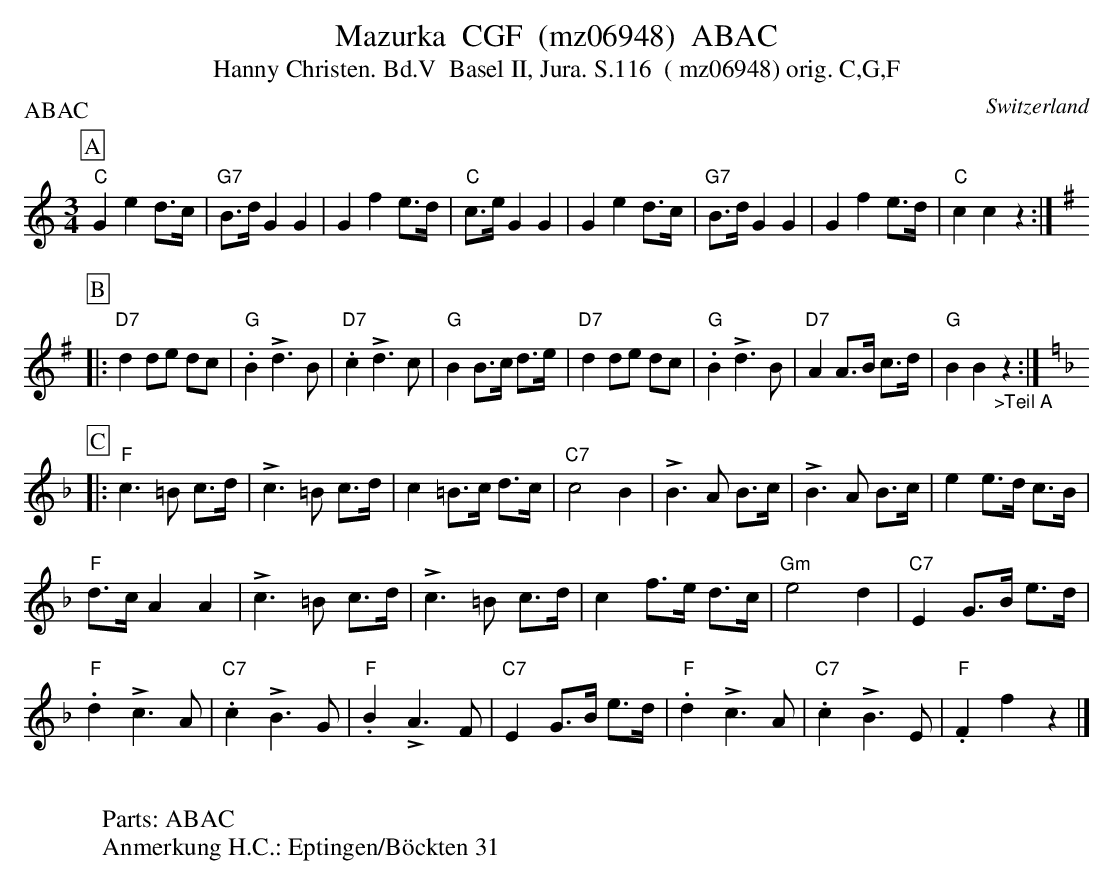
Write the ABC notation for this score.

X:1
T:Mazurka  CGF  (mz06948)  ABAC
T:Hanny Christen. Bd.V  Basel II, Jura. S.116  ( mz06948) orig. C,G,F
P:ABAC
M:3/4
L:1/8
O:Switzerland
K:C major
[P:A] "C"G2e2d>c |  "G7"B>dG2G2 | G2f2e>d | "C"c>eG2G2 | G2e2d>c | "G7"B>dG2G2 | G2f2e>d | "C"c2c2z2 :| [K:G]
[P:B] |: "D7"d2de dc | "G".B2!>!d3B | "D7".c2!>!d3c | "G"B2B>c d>e | "D7"d2de dc | "G".B2!>!d3B | "D7"A2A>B c>d | "G"B2B2"_>Teil A"z2 :|  [K:F]
[P:C] |: "F"c3=B c>d | !>!c3=B c>d | c2=B>c d>c | "C7"c4B2 | !>!B3A B>c | !>!B3A B>c | e2e>d c>B |
"F"d>c A2A2 | !>!c3=B c>d | !>!c3=B c>d | c2f>e d>c | "Gm"e4d2 | "C7"E2 G>B e>d |
"F".d2!>!c3A | "C7".c2!>!B3G | "F".B2!>!A3F | "C7"E2 G>B e>d | "F".d2!>!c3A | "C7".c2!>!B3E | "F".F2f2z2 |]
W:
W: Parts: ABAC
W:Anmerkung H.C.: Eptingen/Böckten 31
